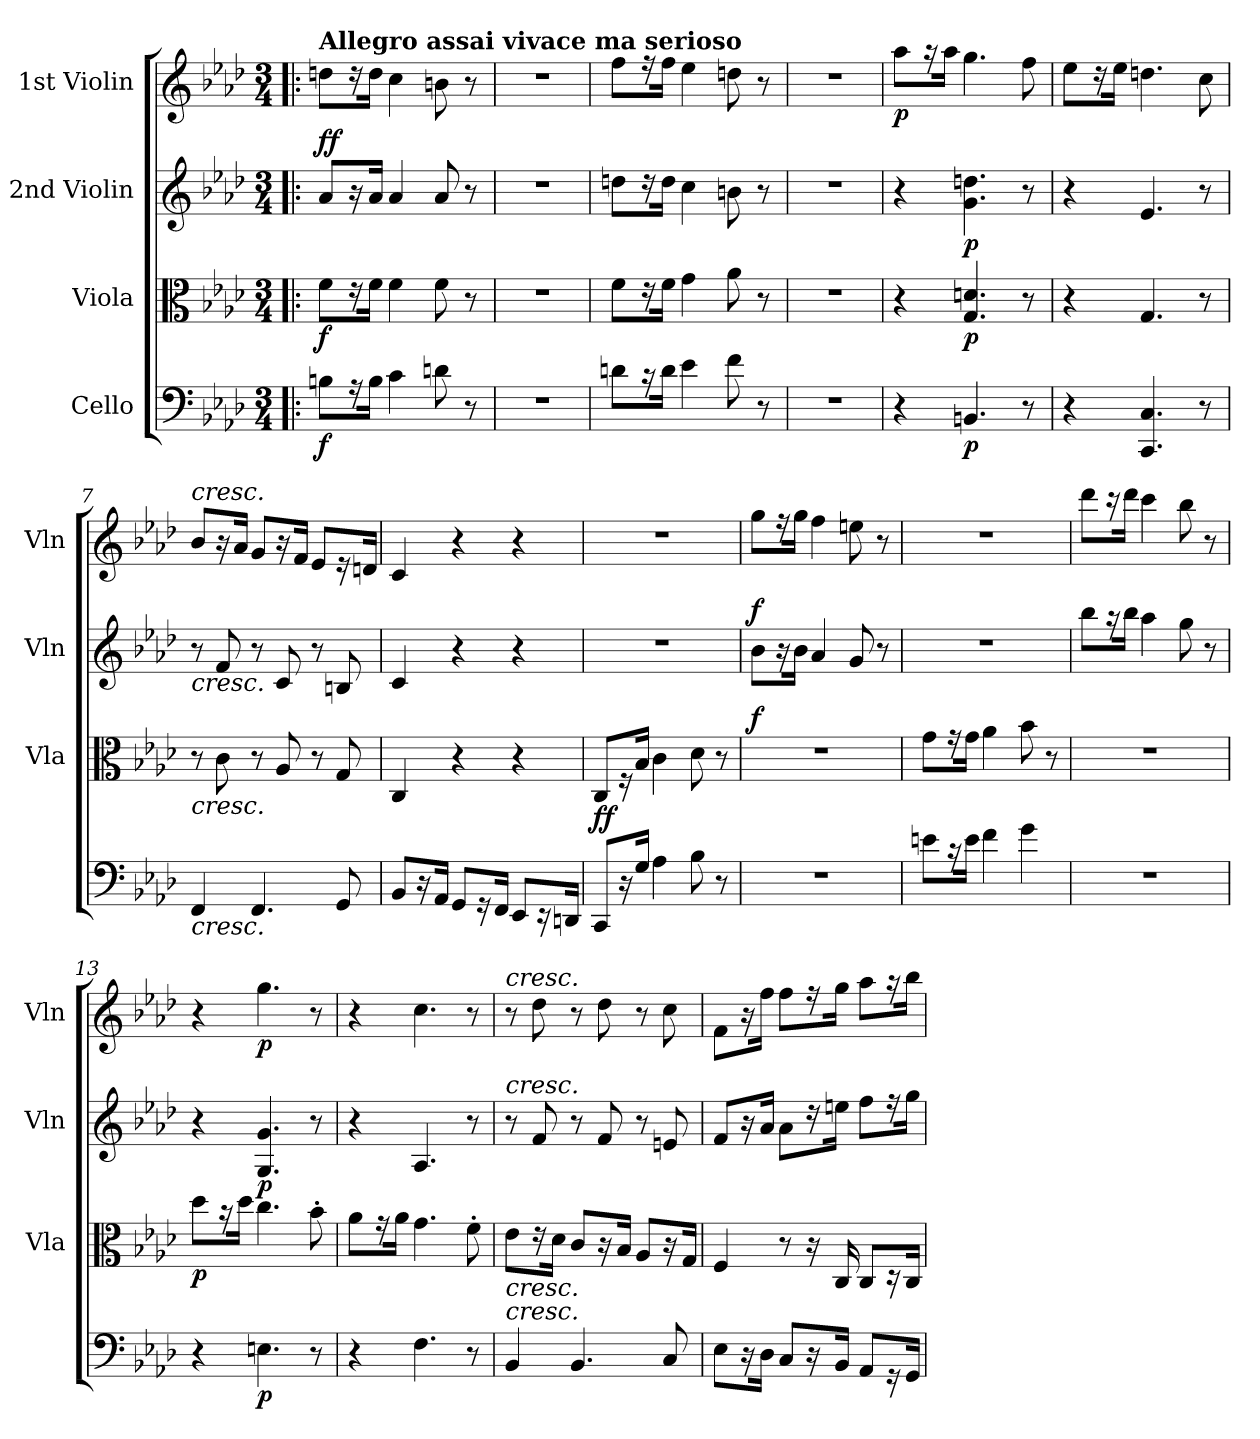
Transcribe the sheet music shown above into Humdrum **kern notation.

**kern	**dynam	**kern	**dynam	**kern	**dynam	**kern	**dynam
*part4	*part4	*part3	*part3	*part2	*part2	*part1	*part1
*staff4	*staff4	*staff3	*staff3	*staff2	*staff2	*staff1	*staff1
*I"Cello	*	*I"Viola	*	*I"2nd Violin	*	*I"1st Violin	*
*	*	*I'Vla	*	*I'Vln	*	*I'Vln	*
*clefF4	*	*clefC3	*	*clefG2	*	*clefG2	*
*k[b-e-a-d-]	*	*k[b-e-a-d-]	*	*k[b-e-a-d-]	*	*k[b-e-a-d-]	*
*M3/4	*	*M3/4	*	*M3/4	*	*M3/4	*
=1!|:	=1!|:	=1!|:	=1!|:	=1!|:	=1!|:	=1!|:	=1!|:
!	!	!	!	!	!	!LO:TX:a:B:t=Allegro assai vivace ma serioso	!
!	!LO:DY:b	!	!LO:DY:b	!	!LO:DY:b	!	!
!	!	!	!	!	!LO:DY:n=1:a	!	!
8Bn\L	f	8f\L	f	8a-/L	f f	8ddn\L	.
16r	.	16r	.	16r	.	16r	.
16B\Jk	.	16f\Jk	.	16a-/Jk	.	16dd\Jk	.
4c\	.	4f\	.	4a-/	.	4cc\	.
8dn\	.	8f\	.	8a-/	.	8bn\	.
8r	.	8r	.	8r	.	8r	.
=2	=2	=2	=2	=2	=2	=2	=2
2.r	.	2.r	.	2.r	.	2.r	.
=3	=3	=3	=3	=3	=3	=3	=3
8dn\L	.	8f\L	.	8ddn\L	.	8ff\L	.
16r	.	16r	.	16r	.	16r	.
16d\Jk	.	16f\Jk	.	16dd\Jk	.	16ff\Jk	.
4e-\	.	4g\	.	4cc\	.	4ee-\	.
8f\	.	8a-\	.	8bn\	.	8ddn\	.
8r	.	8r	.	8r	.	8r	.
=4	=4	=4	=4	=4	=4	=4	=4
2.r	.	2.r	.	2.r	.	2.r	.
=5	=5	=5	=5	=5	=5	=5	=5
!	!	!	!	!	!	!	!LO:DY:b
4r	.	4r	.	4r	.	8aa-\L	p
.	.	.	.	.	.	16r	.
.	.	.	.	.	.	16aa-\Jk	.
!	!LO:DY:b	!	!LO:DY:b	!	!LO:DY:b	!	!
4.BBn/	p	4.G/ 4.dn/	p	4.g\ 4.ddn\	p	4.gg\	.
8r	.	8r	.	8r	.	8ff\	.
!!LO:LB:g=z
=6	=6	=6	=6	=6	=6	=6	=6
4r	.	4r	.	4r	.	8ee-\L	.
.	.	.	.	.	.	16r	.
.	.	.	.	.	.	16ee-\Jk	.
4.CC/ 4.C/	.	4.G/	.	4.e-/	.	4.ddn\	.
8r	.	8r	.	8r	.	8cc\	.
=7	=7	=7	=7	=7	=7	=7	=7
!	!	!	!	!	!	!LO:TX:a:i:t=cresc.	!
!	!	!	!	!LO:TX:b:i:t=cresc.	!	!	!
!	!	!LO:TX:b:i:t=cresc.	!	!	!	!	!
!LO:TX:b:i:t=cresc.	!	!	!	!	!	!	!
4FF/	.	8r	.	8r	.	8b-/L	.
.	.	8c\	.	8f/	.	16r	.
.	.	.	.	.	.	16a-/Jk	.
4.FF/	.	8r	.	8r	.	8g/L	.
.	.	8A-/	.	8c/	.	16r	.
.	.	.	.	.	.	16f/Jk	.
.	.	8r	.	8r	.	8e-/L	.
8GG/	.	8G/	.	8Bn/	.	16r	.
.	.	.	.	.	.	16dn/Jk	.
!!LO:LB:g=z
=8	=8	=8	=8	=8	=8	=8	=8
8BB-/L	.	4C/	.	4c/	.	4c/	.
16r	.	.	.	.	.	.	.
16AA-/Jk	.	.	.	.	.	.	.
8GG/L	.	4r	.	4r	.	4r	.
16r	.	.	.	.	.	.	.
16FF/Jk	.	.	.	.	.	.	.
8EE-/L	.	4r	.	4r	.	4r	.
16r	.	.	.	.	.	.	.
16DDn/Jk	.	.	.	.	.	.	.
=9	=9	=9	=9	=9	=9	=9	=9
!	!LO:DY:b	!	!	!	!	!	!
!	!LO:DY:n=1:a	!	!	!	!	!	!
8CC/L	f f	8C/L	.	2.r	.	2.r	.
16r	.	16r	.	.	.	.	.
16G/Jk	.	16B-/Jk	.	.	.	.	.
4A-\	.	4c\	.	.	.	.	.
8B-\	.	8d-\	.	.	.	.	.
8r	.	8r	.	.	.	.	.
=10	=10	=10	=10	=10	=10	=10	=10
!	!	!	!LO:DY:a	!	!LO:DY:a	!	!
2.r	.	2.r	f	8b-\L	f	8gg\L	.
.	.	.	.	16r	.	16r	.
.	.	.	.	16b-\Jk	.	16gg\Jk	.
.	.	.	.	4a-/	.	4ff\	.
.	.	.	.	8g/	.	8een\	.
.	.	.	.	8r	.	8r	.
=11	=11	=11	=11	=11	=11	=11	=11
8en\L	.	8g\L	.	2.r	.	2.r	.
16r	.	16r	.	.	.	.	.
16e\Jk	.	16g\Jk	.	.	.	.	.
4f\	.	4a-\	.	.	.	.	.
4g\	.	8b-\	.	.	.	.	.
.	.	8r	.	.	.	.	.
=12	=12	=12	=12	=12	=12	=12	=12
2.r	.	2.r	.	8bb-\L	.	8ddd-\L	.
.	.	.	.	16r	.	16r	.
.	.	.	.	16bb-\Jk	.	16ddd-\Jk	.
.	.	.	.	4aa-\	.	4ccc\	.
.	.	.	.	8gg\	.	8bb-\	.
.	.	.	.	8r	.	8r	.
!!LO:PB:g=z
=13	=13	=13	=13	=13	=13	=13	=13
!	!	!	!LO:DY:b	!	!	!	!
4r	.	8dd-\L	p	4r	.	4r	.
.	.	16r	.	.	.	.	.
.	.	16dd-\Jk	.	.	.	.	.
!	!LO:DY:b	!	!	!	!LO:DY:b	!	!LO:DY:b
4.En\	p	4.cc\	.	4.G/ 4.g/	p	4.gg\	p
8r	.	8b-'\	.	8r	.	8r	.
!!LO:PB:g=z
=14	=14	=14	=14	=14	=14	=14	=14
4r	.	8a-\L	.	4r	.	4r	.
.	.	16r	.	.	.	.	.
.	.	16a-\Jk	.	.	.	.	.
4.F\	.	4.g\	.	4.A-/	.	4.cc\	.
8r	.	8f'\	.	8r	.	8r	.
=15	=15	=15	=15	=15	=15	=15	=15
!	!	!	!	!	!	!LO:TX:a:i:t=cresc.	!
!	!	!	!	!LO:TX:a:i:t=cresc.	!	!	!
!	!	!LO:TX:b:i:t=cresc.	!	!	!	!	!
!LO:TX:a:i:t=cresc.	!	!	!	!	!	!	!
4BB-/	.	8e-\L	.	8r	.	8r	.
.	.	16r	.	8f/	.	8dd-\	.
.	.	16d-\Jk	.	.	.	.	.
4.BB-/	.	8c/L	.	8r	.	8r	.
.	.	16r	.	8f/	.	8dd-\	.
.	.	16B-/Jk	.	.	.	.	.
.	.	8A-/L	.	8r	.	8r	.
8C/	.	16r	.	8en/	.	8cc\	.
.	.	16G/Jk	.	.	.	.	.
=16	=16	=16	=16	=16	=16	=16	=16
8E-\L	.	4F/	.	8f/L	.	8f\L	.
16r	.	.	.	16r	.	16r	.
16D-\Jk	.	.	.	16a-/Jk	.	16ff\Jk	.
8C/L	.	8r	.	8a-\L	.	8ff\L	.
16r	.	16r	.	16r	.	16r	.
16BB-/Jk	.	16C/	.	16een\Jk	.	16gg\Jk	.
8AA-/L	.	8C/L	.	8ff\L	.	8aa-\L	.
16r	.	16r	.	16r	.	16r	.
16GG/Jk	.	16C/Jk	.	16gg\Jk	.	16bb-\Jk	.
=	=	=	=	=	=	=	=
*-	*-	*-	*-	*-	*-	*-	*-
